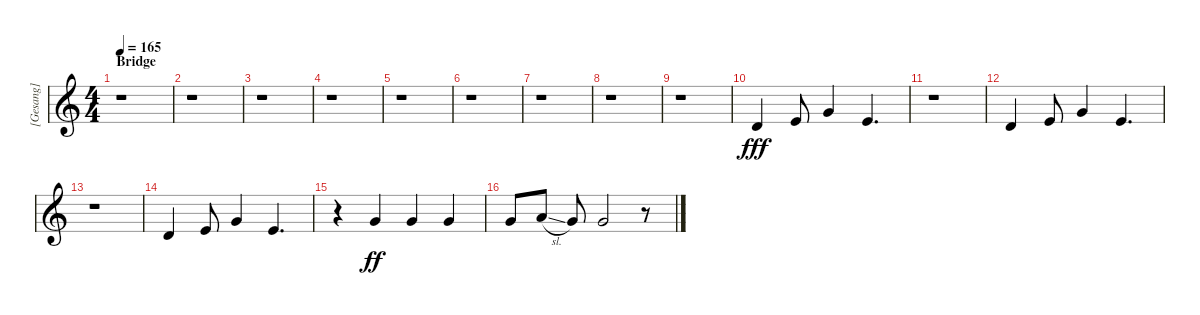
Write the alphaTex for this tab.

\track ("[Gesang]" "[Gesang]") {instrument altosax}
\staff {score}
\tuning (E4 B3 G3 D3 A2 E2) {hide}
\ts (4 4)
\section ("" "Bridge")
\tempo 165
\clef g2
\ks c
r.1{dy fff} |
r.1 |
r.1 |
r.1 |
r.1 |
r.1 |
r.1 |
r.1 |
r.1 |
3.2.4 5.2.8 8.2.4 5.2.4{d} |
r.1 |
3.2.4 5.2.8 8.2.4 5.2.4{d} |
r.1 |
3.2.4 5.2.8 8.2.4 5.2.4{d} |
r.4 3.1.4{dy ff} 3.1.4 3.1.4 |
3.1.8 5.1{sl}.8 3.1.8 3.1.2 r.8
